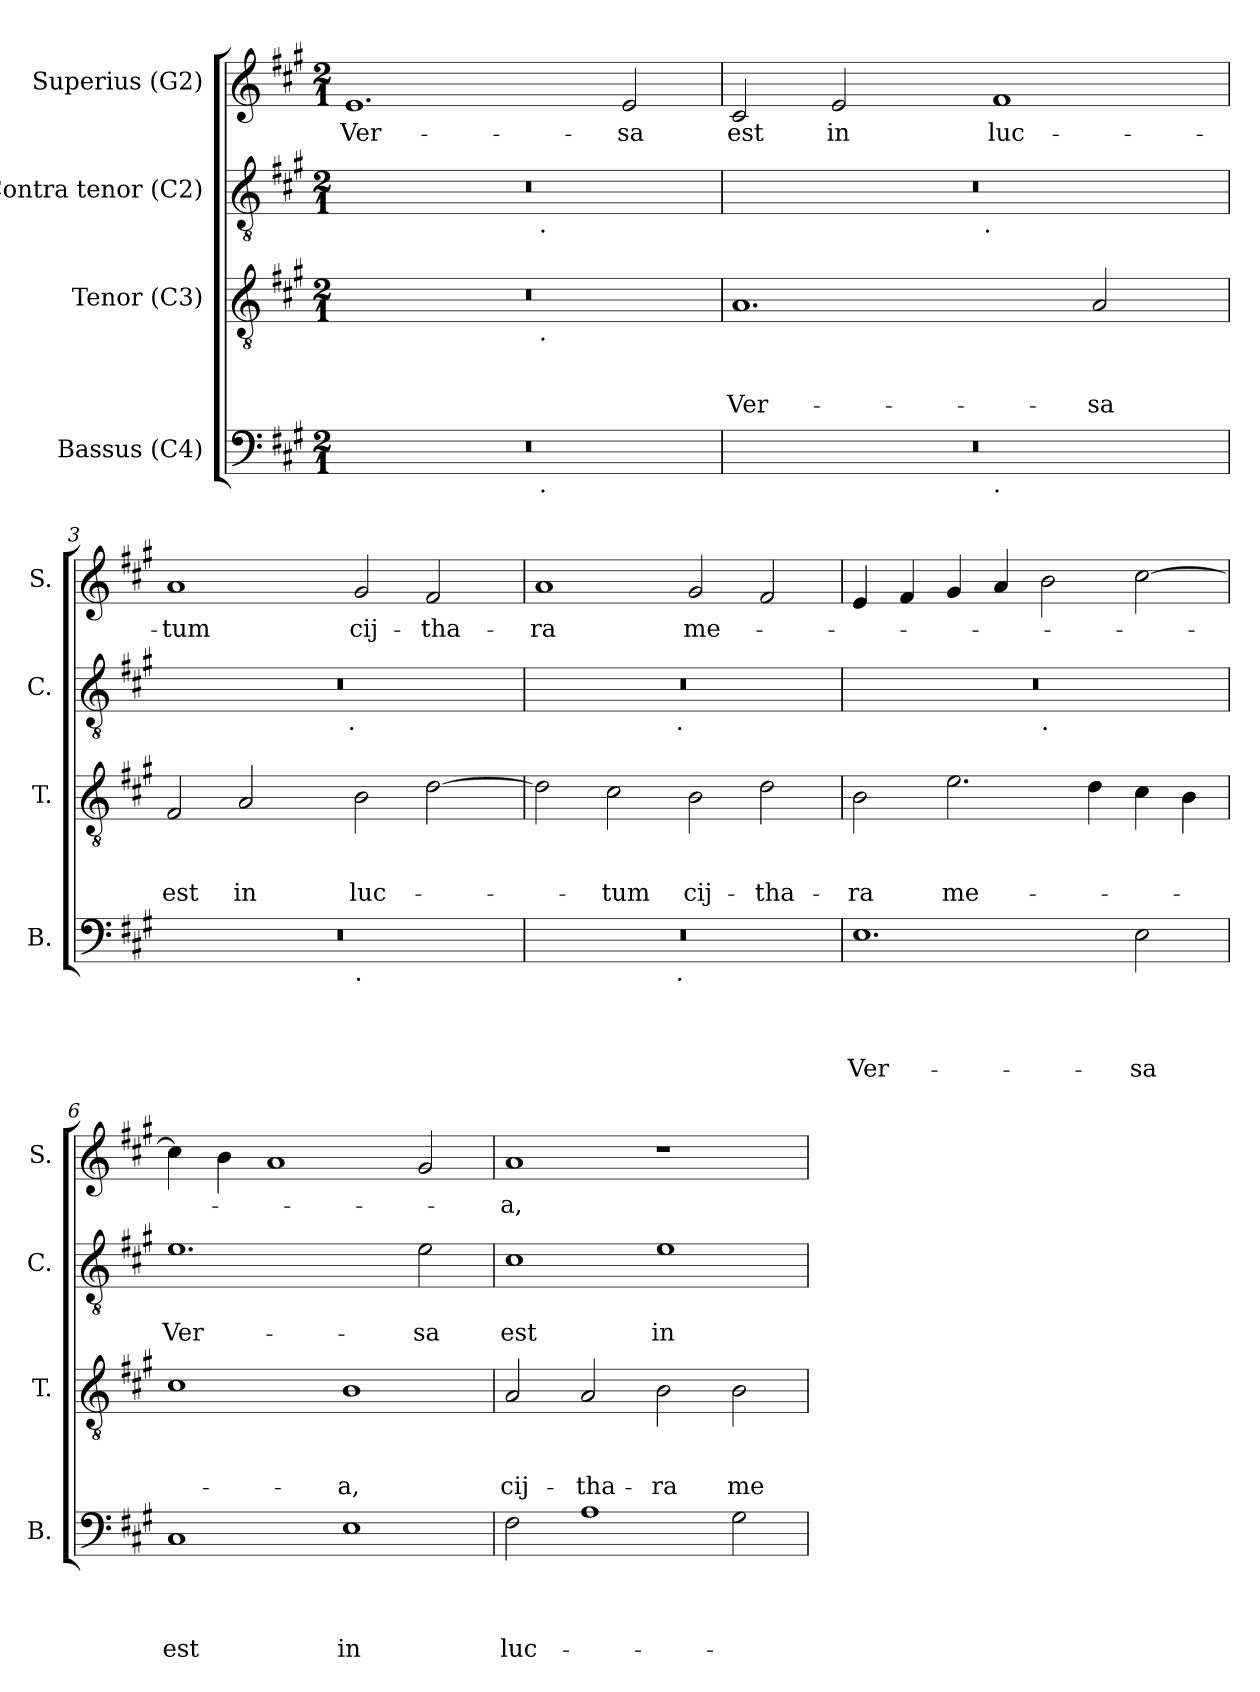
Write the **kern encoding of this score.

**kern	**text	**text	**text	**text	**kern	**text	**text	**text	**kern	**text	**text	**kern	**text
*part4	*part4	*part4	*part4	*part4	*part3	*part3	*part3	*part3	*part2	*part2	*part2	*part1	*part1
*staff4	*staff4	*staff4	*staff4	*staff4	*staff3	*staff3	*staff3	*staff3	*staff2	*staff2	*staff2	*staff1	*staff1
*I"Bassus (C4)	*	*	*	*	*I"Tenor (C3)	*	*	*	*I"Contra tenor (C2)	*	*	*I"Superius (G2)	*
*I'B.	*	*	*	*	*I'T.	*	*	*	*I'C.	*	*	*I'S.	*
*clefF4	*	*	*	*	*clefGv2	*	*	*	*clefGv2	*	*	*clefG2	*
*k[f#c#g#]	*	*	*	*	*k[f#c#g#]	*	*	*	*k[f#c#g#]	*	*	*k[f#c#g#]	*
*A:	*	*	*	*	*A:	*	*	*	*A:	*	*	*A:	*
*M2/1	*	*	*	*	*M2/1	*	*	*	*M2/1	*	*	*M2/1	*
=1	=1	=1	=1	=1	=1	=1	=1	=1	=1	=1	=1	=1	=1
!	!	!	!	!	!	!	!	!	!	!	!	!	!LO:LY:b
*^	*	*	*	*	*^	*	*	*	*^	*	*	*	*
0r	1ryy	.	.	.	.	0r	1ryy	.	.	.	0r	1ryy	.	.	1.e	Ver-
.	8ryy	.	.	.	.	.	8ryy	.	.	.	.	8ryy	.	.	.	.
!	!	!	!	!	!	!	!	!	!	!	!	!LO:TX:b:t=.	!	!	!	!
!	!	!	!	!	!	!	!LO:TX:b:t=.	!	!	!	!	!	!	!	!	!
!	!LO:TX:b:t=.	!	!	!	!	!	!	!	!	!	!	!	!	!	!	!
.	2..ryy	.	.	.	.	.	2..ryy	.	.	.	.	2..ryy	.	.	.	.
!	!	!	!	!	!	!	!	!	!	!	!	!	!	!	!	!LO:LY:b
.	.	.	.	.	.	.	.	.	.	.	.	.	.	.	2e/	-sa
=2	=2	=2	=2	=2	=2	=2	=2	=2	=2	=2	=2	=2	=2	=2	=2	=2
!	!	!	!	!	!	!	!	!	!	!LO:LY:b	!	!	!	!	!	!LO:LY:b
*	*	*	*	*	*	*v	*v	*	*	*	*	*	*	*	*	*
0r	1ryy	.	.	.	.	1.A	.	.	Ver-	0r	3%2ryy	.	.	2c#/	est
!	!	!	!	!	!	!	!	!	!	!	!	!	!	!	!LO:LY:b
.	.	.	.	.	.	.	.	.	.	.	.	.	.	2e/	in
.	.	.	.	.	.	.	.	.	.	.	6ryy	.	.	.	.
.	.	.	.	.	.	.	.	.	.	.	12...ryy	.	.	.	.
!	!	!	!	!	!	!	!	!	!	!	!LO:TX:b:t=.	!	!	!	!
.	.	.	.	.	.	.	.	.	.	.	3%2ryy	.	.	.	.
!	!LO:TX:b:t=.	!	!	!	!	!	!	!	!	!	!	!	!	!	!
!	!	!	!	!	!	!	!	!	!	!	!	!	!	!	!LO:LY:b
.	1ryy	.	.	.	.	.	.	.	.	.	.	.	.	1f#	luc-
!	!	!	!	!	!	!	!	!	!LO:LY:b	!	!	!	!	!	!
.	.	.	.	.	.	2A/	.	.	-sa	.	.	.	.	.	.
.	.	.	.	.	.	.	.	.	.	.	3ryy	.	.	.	.
.	.	.	.	.	.	.	.	.	.	.	96ryy	.	.	.	.
=3	=3	=3	=3	=3	=3	=3	=3	=3	=3	=3	=3	=3	=3	=3	=3
!	!	!	!	!	!	!	!	!	!LO:LY:b	!	!	!	!	!	!LO:LY:b
0r	1ryy	.	.	.	.	2F#/	.	.	est	0r	3%2ryy	.	.	1a	-tum
!	!	!	!	!	!	!	!	!	!LO:LY:b	!	!	!	!	!	!
.	.	.	.	.	.	2A/	.	.	in	.	.	.	.	.	.
.	.	.	.	.	.	.	.	.	.	.	6ryy	.	.	.	.
.	.	.	.	.	.	.	.	.	.	.	12...ryy	.	.	.	.
!	!	!	!	!	!	!	!	!	!	!	!LO:TX:b:t=.	!	!	!	!
.	.	.	.	.	.	.	.	.	.	.	3%2ryy	.	.	.	.
!	!LO:TX:b:t=.	!	!	!	!	!	!	!	!	!	!	!	!	!	!
!	!	!	!	!	!	!	!	!	!LO:LY:b	!	!	!	!	!	!LO:LY:b
.	1ryy	.	.	.	.	2B\	.	.	luc-	.	.	.	.	2g#/	cij-
!	!	!	!	!	!	!	!	!	!	!	!	!	!	!	!LO:LY:b
.	.	.	.	.	.	[>2d\	.	.	.	.	.	.	.	2f#/	-tha-
.	.	.	.	.	.	.	.	.	.	.	3ryy	.	.	.	.
.	.	.	.	.	.	.	.	.	.	.	96ryy	.	.	.	.
=4	=4	=4	=4	=4	=4	=4	=4	=4	=4	=4	=4	=4	=4	=4	=4
!	!	!	!	!	!	!	!	!	!	!	!	!	!	!	!LO:LY:b
0r	2ryy	.	.	.	.	2d\]	.	.	.	0r	2ryy	.	.	1a	-ra
!	!	!	!	!	!	!	!	!	!LO:LY:b	!	!	!	!	!	!
.	4...ryy	.	.	.	.	2c#\	.	.	-tum	.	4...ryy	.	.	.	.
!	!	!	!	!	!	!	!	!	!	!	!LO:TX:b:t=.	!	!	!	!
!	!LO:TX:b:t=.	!	!	!	!	!	!	!	!	!	!	!	!	!	!
.	1ryy	.	.	.	.	.	.	.	.	.	1ryy	.	.	.	.
!	!	!	!	!	!	!	!	!	!LO:LY:b	!	!	!	!	!	!LO:LY:b
.	.	.	.	.	.	2B\	.	.	cij-	.	.	.	.	2g#/	me-
!	!	!	!	!	!	!	!	!	!LO:LY:b	!	!	!	!	!	!
.	.	.	.	.	.	2d\	.	.	-tha-	.	.	.	.	2f#/	.
.	32ryy	.	.	.	.	.	.	.	.	.	32ryy	.	.	.	.
!!LO:LB:g=z
=5	=5	=5	=5	=5	=5	=5	=5	=5	=5	=5	=5	=5	=5	=5	=5
!	!	!	!	!	!LO:LY:b	!	!	!	!LO:LY:b	!	!	!	!	!	!
*v	*v	*	*	*	*	*	*	*	*	*	*	*	*	*	*
1.E	.	.	.	Ver-	2B\	.	.	-ra	0r	1ryy	.	.	4e/	.
.	.	.	.	.	.	.	.	.	.	.	.	.	4f#/	.
!	!	!	!	!	!	!	!	!LO:LY:b	!	!	!	!	!	!
.	.	.	.	.	2.e\	.	.	me-	.	.	.	.	4g#/	.
.	.	.	.	.	.	.	.	.	.	.	.	.	4a/	.
!	!	!	!	!	!	!	!	!	!	!LO:TX:b:t=.	!	!	!	!
.	.	.	.	.	.	.	.	.	.	1ryy	.	.	2b\	.
.	.	.	.	.	4d\	.	.	.	.	.	.	.	.	.
!	!	!	!	!LO:LY:b	!	!	!	!	!	!	!	!	!	!
2E\	.	.	.	-sa	4c#\	.	.	.	.	.	.	.	[>2cc#\	.
.	.	.	.	.	4B\	.	.	.	.	.	.	.	.	.
=6	=6	=6	=6	=6	=6	=6	=6	=6	=6	=6	=6	=6	=6	=6
!	!	!	!	!LO:LY:b	!	!	!	!	!	!	!	!LO:LY:b	!	!
*	*	*	*	*	*	*	*	*	*v	*v	*	*	*	*
1C#	.	.	.	est	1c#	.	.	.	1.e	.	Ver-	4cc#\]	.
.	.	.	.	.	.	.	.	.	.	.	.	4b\	.
.	.	.	.	.	.	.	.	.	.	.	.	1a	.
!	!	!	!	!LO:LY:b	!	!	!	!LO:LY:b	!	!	!	!	!
1E	.	.	.	in	1B	.	.	-a,	.	.	.	.	.
!	!	!	!	!	!	!	!	!	!	!	!LO:LY:b	!	!
.	.	.	.	.	.	.	.	.	2e\	.	-sa	2g#/	.
=7	=7	=7	=7	=7	=7	=7	=7	=7	=7	=7	=7	=7	=7
!	!	!	!	!LO:LY:b	!	!	!	!LO:LY:b	!	!	!LO:LY:b	!	!LO:LY:b
2F#\	.	.	.	luc-	2A/	.	.	cij-	1c#	.	est	1a	-a,
!	!	!	!	!	!	!	!	!LO:LY:b	!	!	!	!	!
1A	.	.	.	.	2A/	.	.	-tha-	.	.	.	.	.
!	!	!	!	!	!	!	!	!LO:LY:b	!	!	!LO:LY:b	!	!
.	.	.	.	.	2B\	.	.	-ra	1e	.	in	1r	.
!	!	!	!	!	!	!	!	!LO:LY:b	!	!	!	!	!
2G#\	.	.	.	.	2B\	.	.	me-	.	.	.	.	.
=	=	=	=	=	=	=	=	=	=	=	=	=	=
*-	*-	*-	*-	*-	*-	*-	*-	*-	*-	*-	*-	*-	*-
